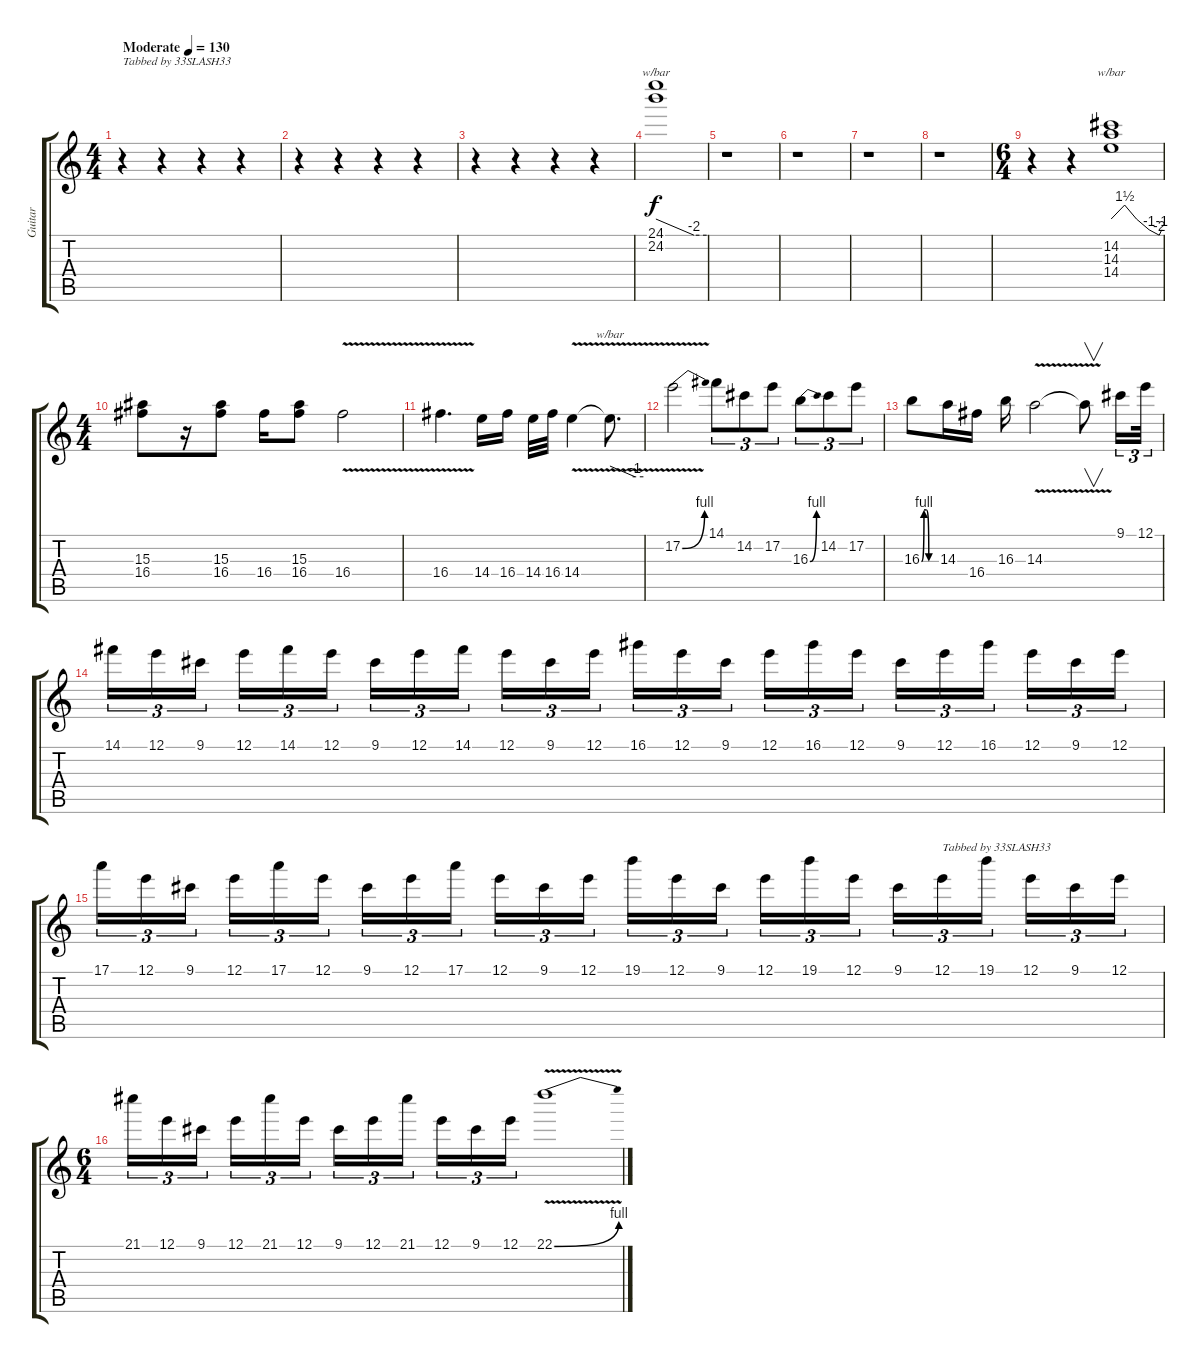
\track ("Guitar" "Guitar") {instrument distortionguitar}
\staff {score tabs}
\tuning (E4 B3 G3 D3 A2 E2) {hide}
\ts (4 4)
\tempo (130 "Moderate")
\clef g2
\ks c
r.4{txt "Tabbed by 33SLASH33" dy f instrument distortionguitar} r.4 r.4 r.4 |
r.4 r.4 r.4 r.4 |
r.4 r.4 r.4 r.4 |
(24.1 24.2).1{tbe (custom default 0 0 45 -8 60 -8)} |
r.1 |
r.1 |
r.1 |
r.1 |
\ts (6 4)
r.4 r.4 (14.2 14.3 14.4).1{tbe (custom default 0 0 16 6 30 0 45 -4 57 -8 60 -4)} |
\ts (4 4)
(15.3 16.4).8 r.16 (15.3 16.4).8 16.4.16 (15.3 16.4).8 16.4{v}.2 |
16.4{v}.4{d} 14.4.16 16.4.16 14.4.32 16.4.32 14.4{v}.4 14.4{t}.8{d tbe (custom default 0 0 45 -4 60 -4)} |
17.2{be (bend 0 0 60 4) v}.2 14.1.8{tu (3 2)} 14.2.8{tu (3 2)} 17.2.8{tu (3 2)} 16.3{be (bend 0 0 60 4)}.8{tu (3 2)} 14.2.8{tu (3 2)} 17.2.8{tu (3 2)} |
16.3{be (custom 0 0 10 4 20 4 30 0 60 0)}.8 14.3.16 16.4.16 16.3.16 14.3{v}.2 14.3{t}.8{v} 9.1.16{tu (3 2)} 12.1.32{tu (3 2)} |
14.1.16{tu (3 2)} 12.1.16{tu (3 2)} 9.1.16{tu (3 2) beam splitsecondary} 12.1.16{tu (3 2)} 14.1.16{tu (3 2)} 12.1.16{tu (3 2)} 9.1.16{tu (3 2)} 12.1.16{tu (3 2)} 14.1.16{tu (3 2) beam splitsecondary} 12.1.16{tu (3 2)} 9.1.16{tu (3 2)} 12.1.16{tu (3 2)} 16.1.16{tu (3 2)} 12.1.16{tu (3 2)} 9.1.16{tu (3 2) beam splitsecondary} 12.1.16{tu (3 2)} 16.1.16{tu (3 2)} 12.1.16{tu (3 2)} 9.1.16{tu (3 2)} 12.1.16{tu (3 2)} 16.1.16{tu (3 2) beam splitsecondary} 12.1.16{tu (3 2)} 9.1.16{tu (3 2)} 12.1.16{tu (3 2)} |
17.1.16{tu (3 2)} 12.1.16{tu (3 2)} 9.1.16{tu (3 2) beam splitsecondary} 12.1.16{tu (3 2)} 17.1.16{tu (3 2)} 12.1.16{tu (3 2)} 9.1.16{tu (3 2)} 12.1.16{tu (3 2)} 17.1.16{tu (3 2) beam splitsecondary} 12.1.16{tu (3 2)} 9.1.16{tu (3 2)} 12.1.16{tu (3 2)} 19.1.16{tu (3 2)} 12.1.16{tu (3 2)} 9.1.16{tu (3 2) beam splitsecondary} 12.1.16{tu (3 2)} 19.1.16{tu (3 2)} 12.1.16{tu (3 2)} 9.1.16{tu (3 2)} 12.1.16{tu (3 2) txt "Tabbed by 33SLASH33"} 19.1.16{tu (3 2) beam splitsecondary} 12.1.16{tu (3 2)} 9.1.16{tu (3 2)} 12.1.16{tu (3 2)} |
\ts (6 4)
21.1.16{tu (3 2)} 12.1.16{tu (3 2)} 9.1.16{tu (3 2) beam splitsecondary} 12.1.16{tu (3 2)} 21.1.16{tu (3 2)} 12.1.16{tu (3 2) beam splitsecondary} 9.1.16{tu (3 2)} 12.1.16{tu (3 2)} 21.1.16{tu (3 2) beam splitsecondary} 12.1.16{tu (3 2)} 9.1.16{tu (3 2)} 12.1.16{tu (3 2)} 22.1{be (bend 0 0 60 4) v}.1
